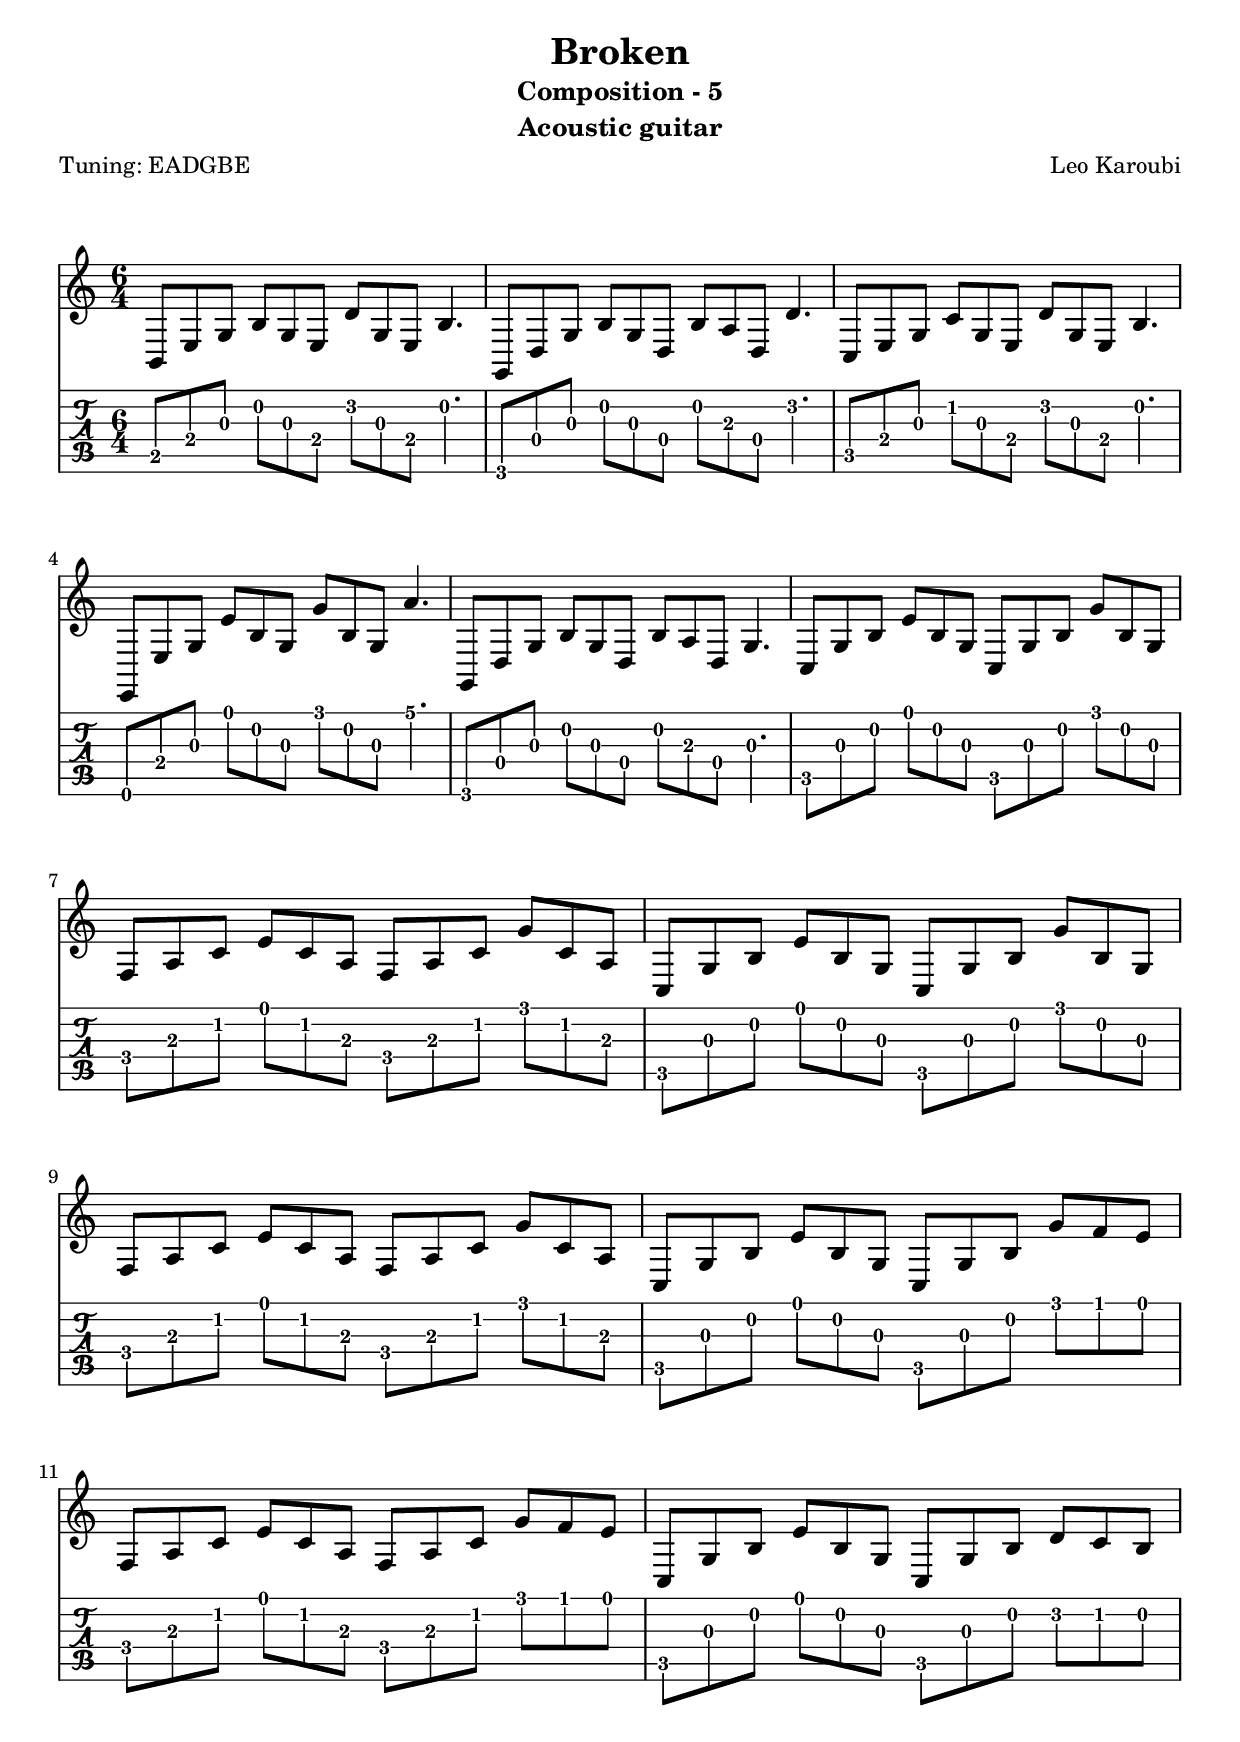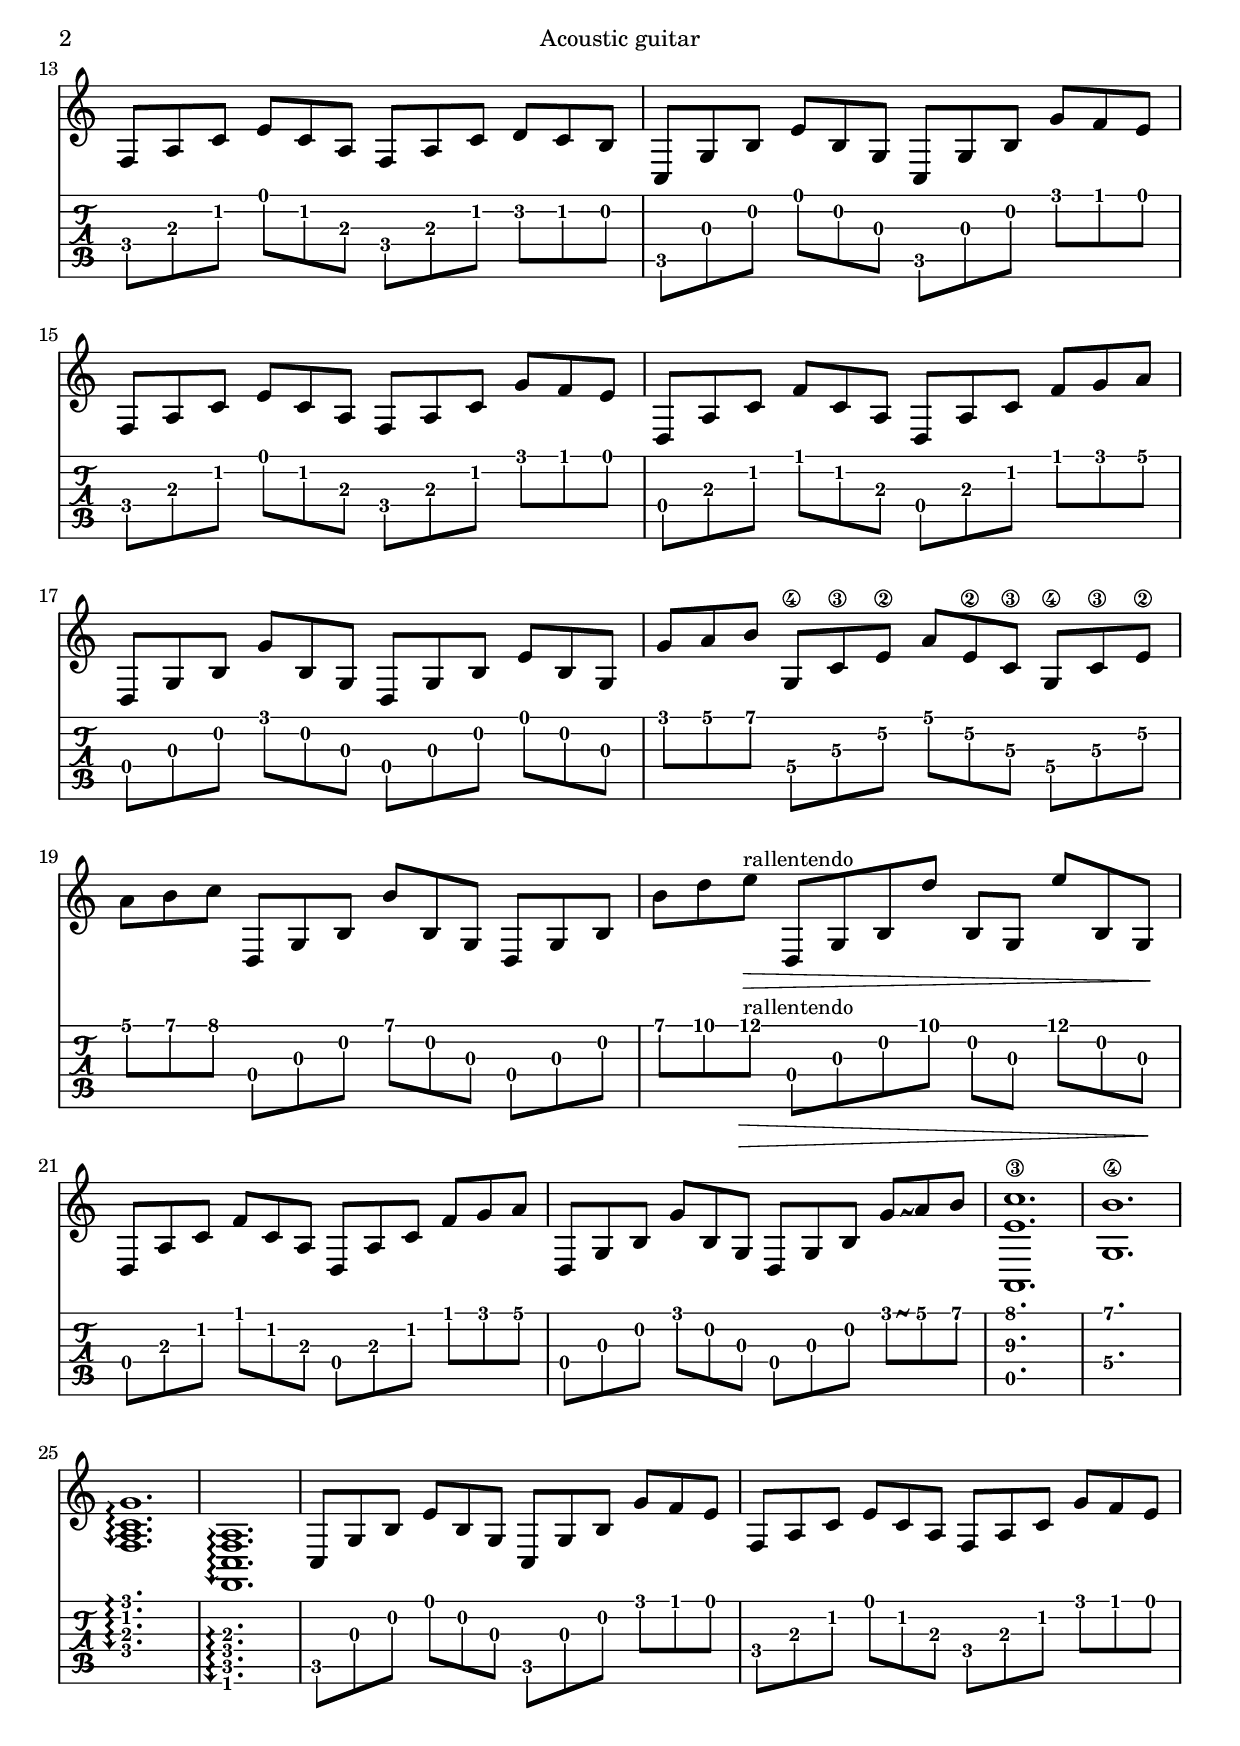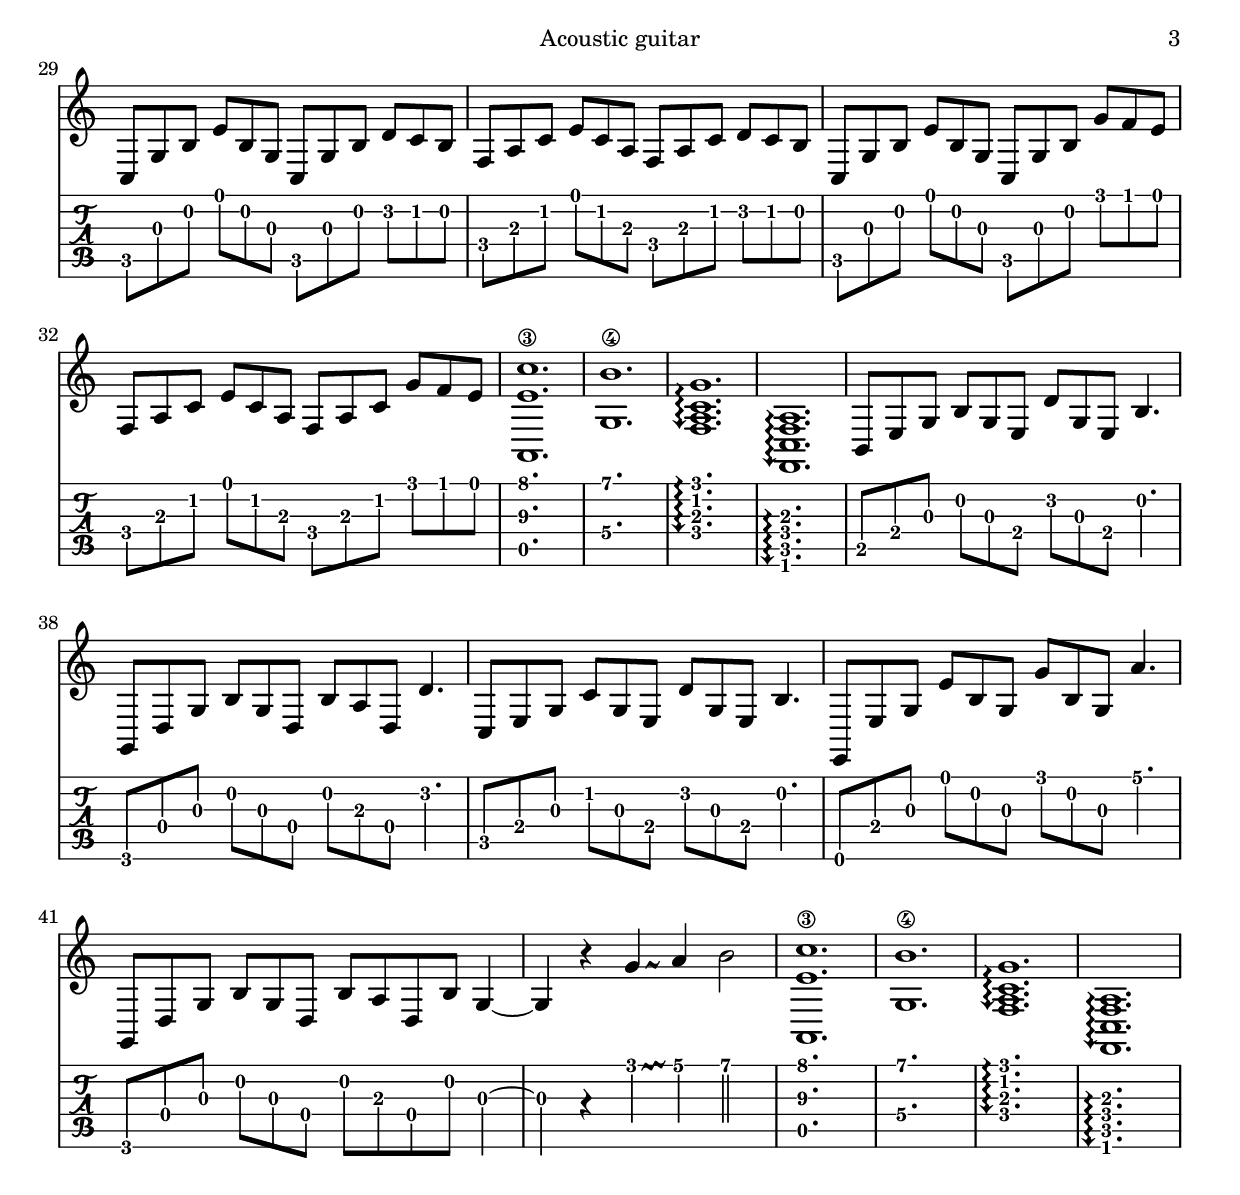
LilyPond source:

\version "2.22.1"
\include "english.ly"
\header {
  title = "Broken"
  subtitle = "Composition - 5"
  instrument = "Acoustic guitar"
  meter = "Tuning: EADGBE"
  arranger = "Leo Karoubi"
  % composer = "Leo Karoubi"
}

\layout { 
  indent = 0.0\cm 
  #(layout-set-staff-size 21)
  \context {
    \Score
    \override Glissando.thickness = #3
    \override Glissando.style = #'trill
    \override SpacingSpanner.common-shortest-duration = #(ly:make-moment 1/16)
  }
}

\markup { 
  \vspace #1
}

timeSign = 6/4
harmTwelveMarkup = -\markup { \center-align \abs-fontsize #8 { harm .12 }}
harmSevenMarkup = -\markup { \center-align \abs-fontsize #8 { harm .7 }}

rallentendo = -\markup { \abs-fontsize #10 { rallentendo }}

intro_first = {
  b,8[ e g] b8[ g e] d'[ g e] b4. |
  g,8[ d g] b8[ g d] b8[ a d] d'4. |
  c8[ e g]  c'8[ g e] d'8[ g e] b4. |
  e,8[ e g] e'8[ b g] g'8[ b g] a'4. |
  g,8[ d g] b8[ g d] b8[ a d] g4. |
}

intro_second = {
  c8[ g b] e'8[ b g] c8[ g b] g'8[ b g] |
  f8[ a c'] e'8[ c' a] f8[ a c'] g'8[ c' a] |
  c8[ g b] e'8[ b g] c8[ g b] g'8[ b g] |
  f8[ a c'] e'8[ c' a] f8[ a c'] g'8[ c' a] |
}

intro = {
  \intro_first
  \intro_second
}

chorus = {
  c8[ g b] e'8[ b g] c8[ g b] g'8[ f' e'] |
  f8[ a c'] e'8[ c' a] f8[ a c'] g'8[ f' e'] |
  c8[ g b] e'8[ b g] c8[ g b] d'8[ c' b] |
  f8[ a c'] e'8[ c' a] f8[ a c'] d'8[ c' b] |
  c8[ g b] e'8[ b g] c8[ g b] g'8[ f' e'] |
  f8[ a c'] e'8[ c' a] f8[ a c'] g'8[ f' e'] |
}

verse = {
  d8[ a c'] f'8[ c' a] d8[ a c'] f'8[ g' a'] |
  d8[ g b] g'[ b g] d8[ g b] e'[ b g] |
  g'8[ a' b'] g8\4[ c'\3 e'\2] a'8[ e'\2 c'\3]  g8\4[ c'\3 e'\2] |
  a'8[ b' c''] d8[ g b] b'8[ b g] d8[ g b] |
  b'8[ d'' e''] ^\rallentendo \> d8[ g b d''] b8[ g] e''8[ b g] \! | 
  d8[ a c'] f'8[ c' a] d8[ a c'] f'8[ g' a'] |
  d8[ g b] g'[ b g] d8[ g b] g'8\glissando[ a' b'] |
}

bridge = {
  <a, e'\3 c''>1. |
  <b' g\4>1. |
  \arpeggioArrowDown<f a c' g'>1.\arpeggio |
  \arpeggioArrowDown<f, c f a>1.\arpeggio |
}

outro = {
  b,8[ e g] b8[ g e] d'[ g e] b4. |
  g,8[ d g] b8[ g d] b8[ a d] d'4. |
  c8[ e g]  c'8[ g e] d'8[ g e] b4. |
  e,8[ e g] e'8[ b g] g'8[ b g] a'4. |
  g,8[ d g] b8[ g d] b8[ a d b] g4~ |
  g4 r4 g'4\glissando a'4 b'2 |
  <a, e'\3 c''>1. |
  <b' g\4>1. |
  \arpeggioArrowDown<f a c' g'>1.\arpeggio |
  \arpeggioArrowDown<f, c f a>1.\arpeggio |
}

full_part = {
    \intro
    \chorus
    \verse
    \bridge
    \chorus
    \bridge
    \outro
}

\score {
    <<
    \new Staff {
        \clef "G"
        \time \timeSign
        \full_part
    }
    \new TabStaff {
        \set TabStaff.minimumFret = #0
        \time \timeSign
        \tabFullNotation
        \full_part
    }
    >>
}
